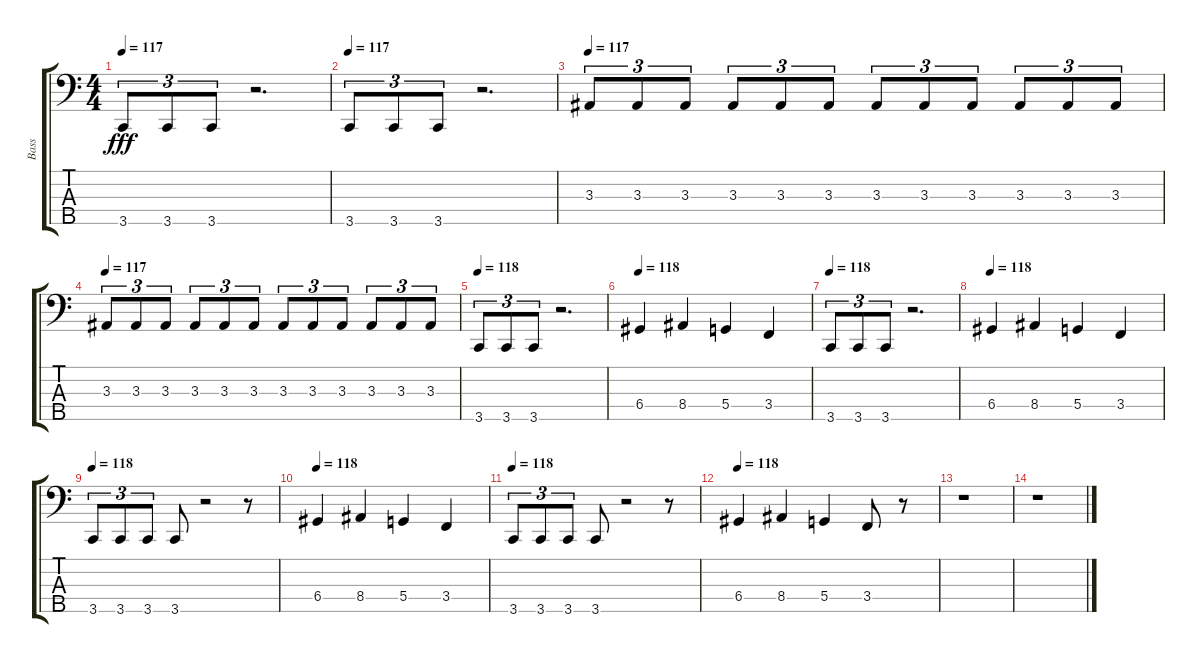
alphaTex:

\track ("Bass" "Bass") {instrument electricbassfinger}
\staff {score tabs}
\tuning (F2 C2 G1 D1 A0) {hide}
\ts (4 4)
\tempo 117
\clef f4
\ks c
3.5.8{tu (3 2) dy fff} 3.5.8{tu (3 2)} 3.5.8{tu (3 2)} r.2{d} |
\tempo 117
3.5.8{tu (3 2)} 3.5.8{tu (3 2)} 3.5.8{tu (3 2)} r.2{d} |
\tempo 117
3.3.8{tu (3 2)} 3.3.8{tu (3 2)} 3.3.8{tu (3 2)} 3.3.8{tu (3 2)} 3.3.8{tu (3 2)} 3.3.8{tu (3 2)} 3.3.8{tu (3 2)} 3.3.8{tu (3 2)} 3.3.8{tu (3 2)} 3.3.8{tu (3 2)} 3.3.8{tu (3 2)} 3.3.8{tu (3 2)} |
\tempo 117
3.3.8{tu (3 2)} 3.3.8{tu (3 2)} 3.3.8{tu (3 2)} 3.3.8{tu (3 2)} 3.3.8{tu (3 2)} 3.3.8{tu (3 2)} 3.3.8{tu (3 2)} 3.3.8{tu (3 2)} 3.3.8{tu (3 2)} 3.3.8{tu (3 2)} 3.3.8{tu (3 2)} 3.3.8{tu (3 2)} |
\tempo 118
3.5.8{tu (3 2)} 3.5.8{tu (3 2)} 3.5.8{tu (3 2)} r.2{d} |
\tempo 118
6.4.4 8.4.4 5.4.4 3.4.4 |
\tempo 118
3.5.8{tu (3 2)} 3.5.8{tu (3 2)} 3.5.8{tu (3 2)} r.2{d} |
\tempo 118
6.4.4 8.4.4 5.4.4 3.4.4 |
\tempo 118
3.5.8{tu (3 2)} 3.5.8{tu (3 2)} 3.5.8{tu (3 2)} 3.5.8 r.2 r.8 |
\tempo 118
6.4.4 8.4.4 5.4.4 3.4.4 |
\tempo 118
3.5.8{tu (3 2)} 3.5.8{tu (3 2)} 3.5.8{tu (3 2)} 3.5.8 r.2 r.8 |
\tempo 118
6.4.4 8.4.4 5.4.4 3.4.8 r.8 |
r.1 |
r.1
